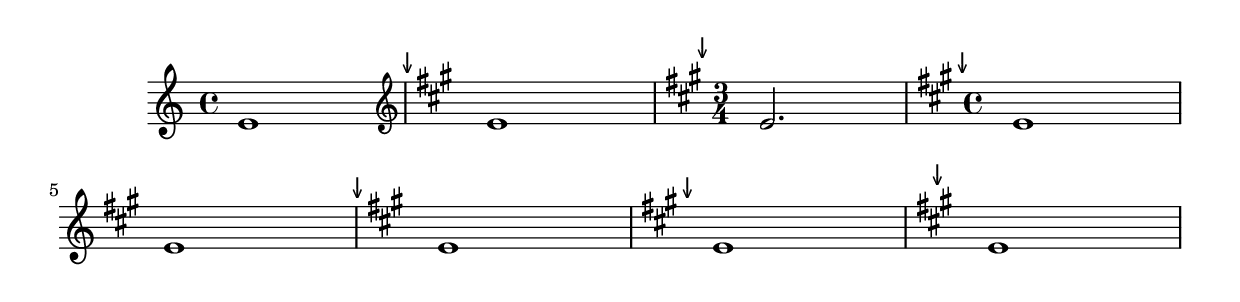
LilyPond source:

%% Do not edit this file; it is auto-generated from LSR http://lsr.dsi.unimi.it
%% This file is in the public domain.
\version "2.11.51"

\header {
  lsrtags = "text"

  texidoc = "
If specified, text marks may be aligned with notation objects other
than bar lines.  These objects include @code{ambitus},
@code{breathing-sign}, @code{clef}, @code{custos}, @code{staff-bar},
@code{left-edge}, @code{key-cancellation}, @code{key-signature}, and
@code{time-signature}.



In such cases, text marks will be horizontally centered above the
object. However this can be changed, as demonstrated on the second line
of this example (in a score with multiple staves, this setting should
be done for all the staves).



"
  doctitle = "Aligning marks with various notation objects"
} % begin verbatim
\relative c' {
  e1
  
  % the RehearsalMark will be centered above the Clef
  \override Score.RehearsalMark #'break-align-symbols = #'(clef)
  \key a \major
  \clef treble
  \mark "↓"
  e
  
  % the RehearsalMark will be centered above the TimeSignature
  \override Score.RehearsalMark #'break-align-symbols = #'(time-signature)
  \key a \major
  \clef treble
  \time 3/4
  \mark "↓"
  e2.
  
  % the RehearsalMark will be centered above the KeySignature
  \override Score.RehearsalMark #'break-align-symbols = #'(key-signature)
  \key a \major
  \clef treble
  \time 4/4
  \mark "↓"
  e1

  \break
  e
  
  % the RehearsalMark will be aligned with the left edge of the KeySignature
  \once \override Score.KeySignature #'break-align-anchor-alignment = #LEFT
  \mark "↓"
  \key a \major
  e
  
  % the RehearsalMark will be aligned with the right edge of the KeySignature
  \once \override Score.KeySignature #'break-align-anchor-alignment = #RIGHT
  \key a \major
  \mark "↓"
  e
  
  % the RehearsalMark will be aligned with the left edge of the KeySignature
  % and then shifted right by 1 unit.
  \once \override Score.KeySignature #'break-align-anchor = #1
  \key a \major
  \mark "↓"
  e1
}
